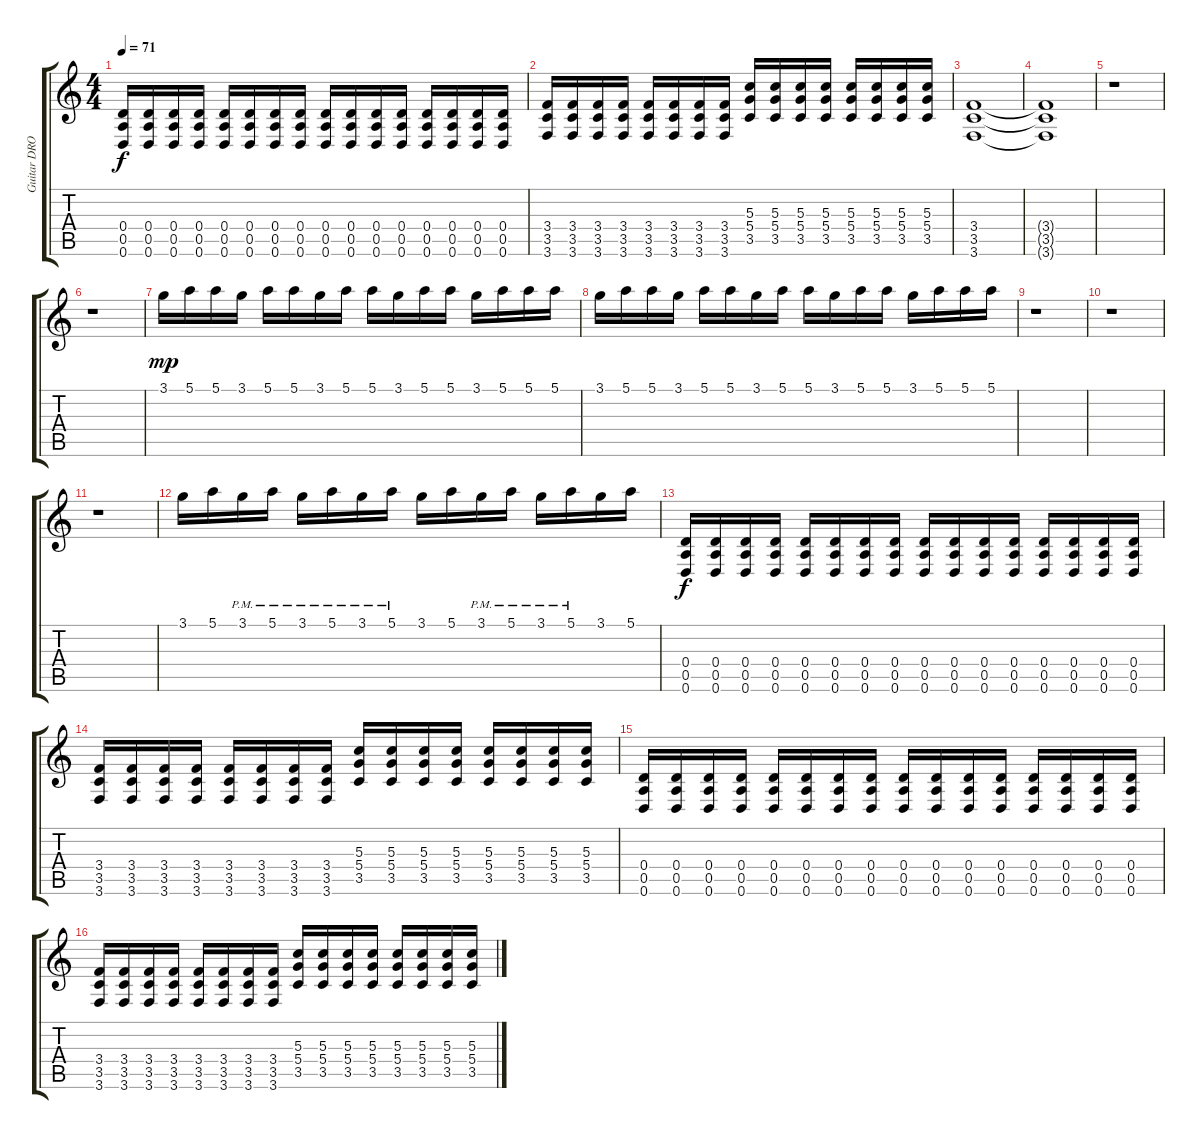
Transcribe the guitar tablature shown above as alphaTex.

\track ("Guitar DROP-D TWO" "Guitar DRO") {instrument overdrivenguitar}
\staff {score tabs}
\tuning (E4 B3 G3 D3 A2 D2) {hide}
\ts (4 4)
\tempo 71
\clef g2
\ks c
(0.4 0.5 0.6).16{dy f} (0.4 0.5 0.6).16 (0.4 0.5 0.6).16 (0.4 0.5 0.6).16 (0.4 0.5 0.6).16 (0.4 0.5 0.6).16 (0.4 0.5 0.6).16 (0.4 0.5 0.6).16 (0.4 0.5 0.6).16 (0.4 0.5 0.6).16 (0.4 0.5 0.6).16 (0.4 0.5 0.6).16 (0.4 0.5 0.6).16 (0.4 0.5 0.6).16 (0.4 0.5 0.6).16 (0.4 0.5 0.6).16 |
(3.4 3.5 3.6).16 (3.4 3.5 3.6).16 (3.4 3.5 3.6).16 (3.4 3.5 3.6).16 (3.4 3.5 3.6).16 (3.4 3.5 3.6).16 (3.4 3.5 3.6).16 (3.4 3.5 3.6).16 (5.3 5.4 3.5).16 (5.3 5.4 3.5).16 (5.3 5.4 3.5).16 (5.3 5.4 3.5).16 (5.3 5.4 3.5).16 (5.3 5.4 3.5).16 (5.3 5.4 3.5).16 (5.3 5.4 3.5).16 |
(3.4 3.5 3.6).1{volume 4} |
(3.4{t} 3.5{t} 3.6{t}).1 |
r.1{volume 16} |
r.1 |
3.1.16{dy mp} 5.1.16 5.1.16 3.1.16 5.1.16 5.1.16 3.1.16 5.1.16 5.1.16 3.1.16 5.1.16 5.1.16 3.1.16 5.1.16 5.1.16 5.1.16 |
3.1.16 5.1.16 5.1.16 3.1.16 5.1.16 5.1.16 3.1.16 5.1.16 5.1.16 3.1.16 5.1.16 5.1.16 3.1.16 5.1.16 5.1.16 5.1.16 |
r.1 |
r.1 |
r.1 |
3.1.16 5.1.16 3.1{pm}.16 5.1{pm}.16 3.1{pm}.16 5.1{pm}.16 3.1{pm}.16 5.1{pm}.16 3.1.16 5.1.16 3.1{pm}.16 5.1{pm}.16 3.1{pm}.16 5.1{pm}.16 3.1.16 5.1.16 |
(0.4 0.5 0.6).16{dy f balance 10} (0.4 0.5 0.6).16 (0.4 0.5 0.6).16 (0.4 0.5 0.6).16 (0.4 0.5 0.6).16 (0.4 0.5 0.6).16 (0.4 0.5 0.6).16 (0.4 0.5 0.6).16 (0.4 0.5 0.6).16 (0.4 0.5 0.6).16 (0.4 0.5 0.6).16 (0.4 0.5 0.6).16 (0.4 0.5 0.6).16 (0.4 0.5 0.6).16 (0.4 0.5 0.6).16 (0.4 0.5 0.6).16 |
(3.4 3.5 3.6).16 (3.4 3.5 3.6).16 (3.4 3.5 3.6).16 (3.4 3.5 3.6).16 (3.4 3.5 3.6).16 (3.4 3.5 3.6).16 (3.4 3.5 3.6).16 (3.4 3.5 3.6).16 (5.3 5.4 3.5).16 (5.3 5.4 3.5).16 (5.3 5.4 3.5).16 (5.3 5.4 3.5).16 (5.3 5.4 3.5).16 (5.3 5.4 3.5).16 (5.3 5.4 3.5).16 (5.3 5.4 3.5).16 |
(0.4 0.5 0.6).16 (0.4 0.5 0.6).16 (0.4 0.5 0.6).16 (0.4 0.5 0.6).16 (0.4 0.5 0.6).16 (0.4 0.5 0.6).16 (0.4 0.5 0.6).16 (0.4 0.5 0.6).16 (0.4 0.5 0.6).16 (0.4 0.5 0.6).16 (0.4 0.5 0.6).16 (0.4 0.5 0.6).16 (0.4 0.5 0.6).16 (0.4 0.5 0.6).16 (0.4 0.5 0.6).16 (0.4 0.5 0.6).16 |
(3.4 3.5 3.6).16 (3.4 3.5 3.6).16 (3.4 3.5 3.6).16 (3.4 3.5 3.6).16 (3.4 3.5 3.6).16 (3.4 3.5 3.6).16 (3.4 3.5 3.6).16 (3.4 3.5 3.6).16 (5.3 5.4 3.5).16 (5.3 5.4 3.5).16 (5.3 5.4 3.5).16 (5.3 5.4 3.5).16 (5.3 5.4 3.5).16 (5.3 5.4 3.5).16 (5.3 5.4 3.5).16 (5.3 5.4 3.5).16
